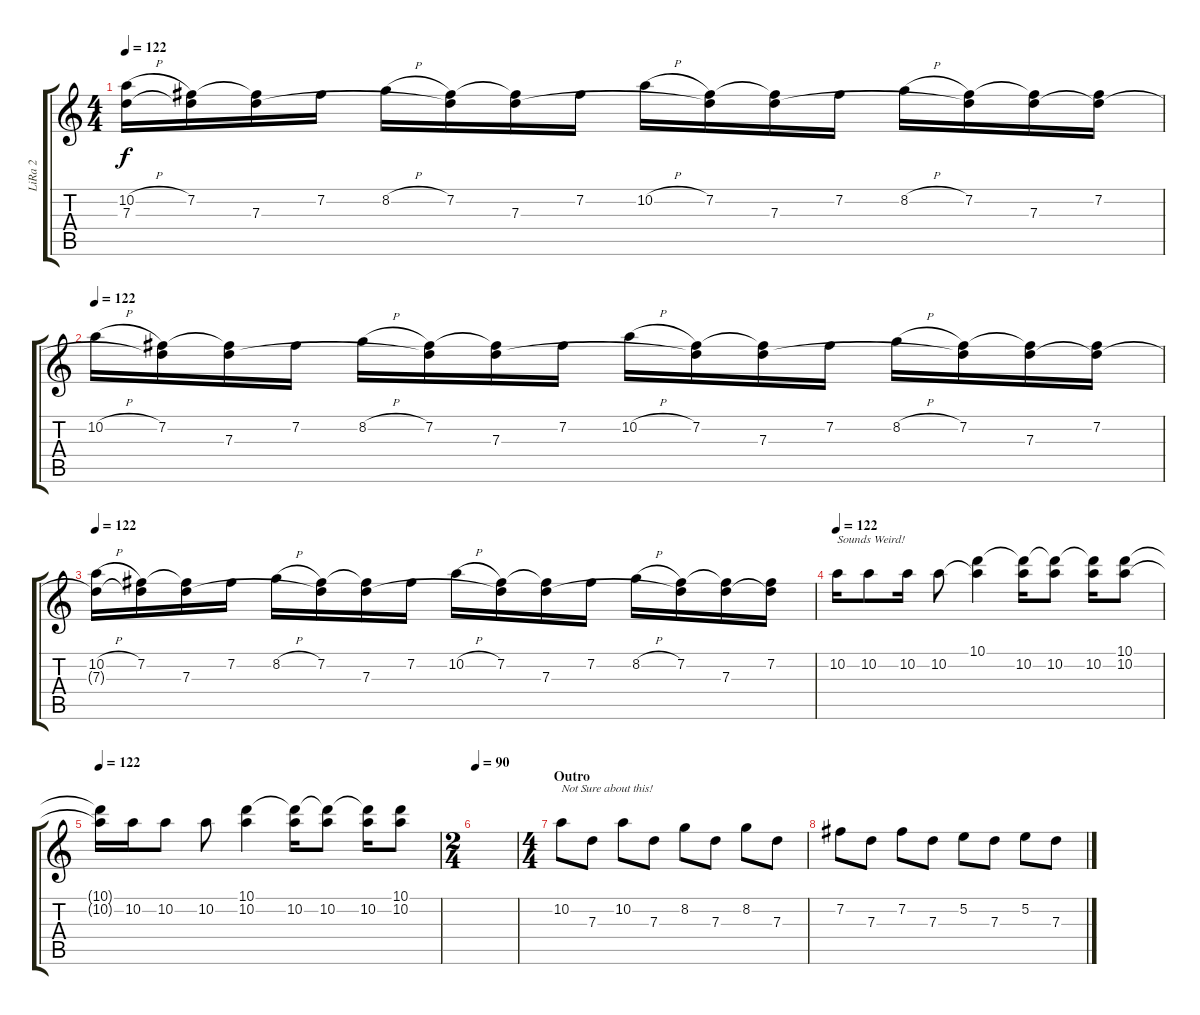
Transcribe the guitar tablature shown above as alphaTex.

\track ("LiRa 2" "LiRa 2") {instrument electricguitarjazz}
\staff {score tabs}
\tuning (E4 B3 G3 D3 A2 E2) {hide}
\ts (4 4)
\tempo 125
\tempo 122
\clef g2
\ks c
(10.2{h} 7.3{t}).16{dy f instrument distortionguitar} (7.2 7.3{t}).16 (7.2{t} 7.3).16 7.2.16 8.2{h}.16 (7.2 7.3{t}).16 (7.2{t} 7.3).16 7.2.16 10.2{h}.16 (7.2 7.3{t}).16 (7.2{t} 7.3).16 7.2.16 8.2{h}.16 (7.2 7.3{t}).16 (7.2{t} 7.3).16 (7.2 7.3{t}).16 |
\tempo 125
\tempo 122
10.2{h}.16{instrument distortionguitar} (7.2 7.3{t}).16 (7.2{t} 7.3).16 7.2.16 8.2{h}.16 (7.2 7.3{t}).16 (7.2{t} 7.3).16 7.2.16 10.2{h}.16 (7.2 7.3{t}).16 (7.2{t} 7.3).16 7.2.16 8.2{h}.16 (7.2 7.3{t}).16 (7.2{t} 7.3).16 (7.2 7.3{t}).16 |
\tempo 122
(10.2{h} 7.3{t}).16{instrument distortionguitar} (7.2 7.3{t}).16 (7.2{t} 7.3).16 7.2.16 8.2{h}.16 (7.2 7.3{t}).16 (7.2{t} 7.3).16 7.2.16 10.2{h}.16 (7.2 7.3{t}).16 (7.2{t} 7.3).16 7.2.16 8.2{h}.16 (7.2 7.3{t}).16 (7.2{t} 7.3).16 (7.2 7.3{t}).16 |
\tempo 122
10.2.16{txt "Sounds Weird!" instrument distortionguitar} 10.2.8 10.2.16 10.2.8 (10.1 10.2{t}).4 (10.1{t} 10.2).16 (10.1{t} 10.2).8 (10.1{t} 10.2).16 (10.1 10.2).8 |
\tempo 122
(10.1{t} 10.2{t}).16{instrument distortionguitar} 10.2.16 10.2.8 10.2.8 (10.1 10.2).4 (10.1{t} 10.2).16 (10.1{t} 10.2).8 (10.1{t} 10.2).16 (10.1 10.2).8 |
\ts (2 4)
\tempo 90
|
\ts (4 4)
\section ("" "Outro")
10.2.8{txt "Not Sure about this!" instrument distortionguitar} 7.3.8 10.2.8 7.3.8 8.2.8 7.3.8 8.2.8 7.3.8 |
7.2.8 7.3.8 7.2.8 7.3.8 5.2.8 7.3.8 5.2.8 7.3.8
